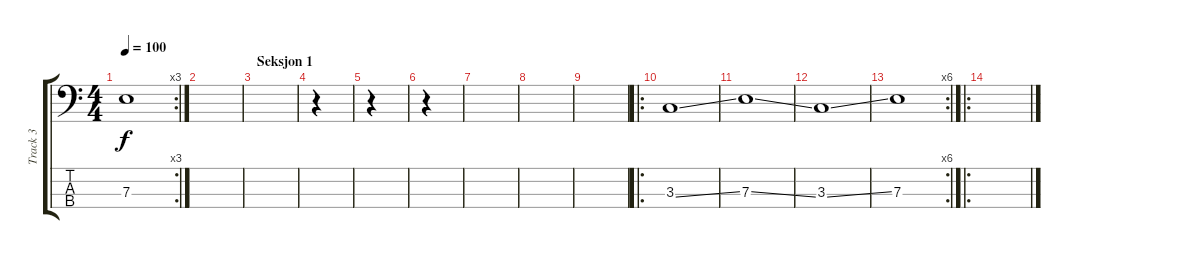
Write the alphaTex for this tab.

\track ("Track 3" "Track 3") {instrument electricbassfinger}
\staff {score tabs}
\tuning (G2 D2 A1 E1) {hide}
\rc 3
\ts (4 4)
\tempo 100
\clef f4
\ks c
7.3.1{dy f} |
|
\section ("" "Seksjon 1")
|
r.4 |
r.4 |
r.4 |
|
|
|
\ro
3.3{ss}.1 |
7.3{ss}.1 |
3.3{ss}.1 |
\rc 6
7.3.1 |
\ro
